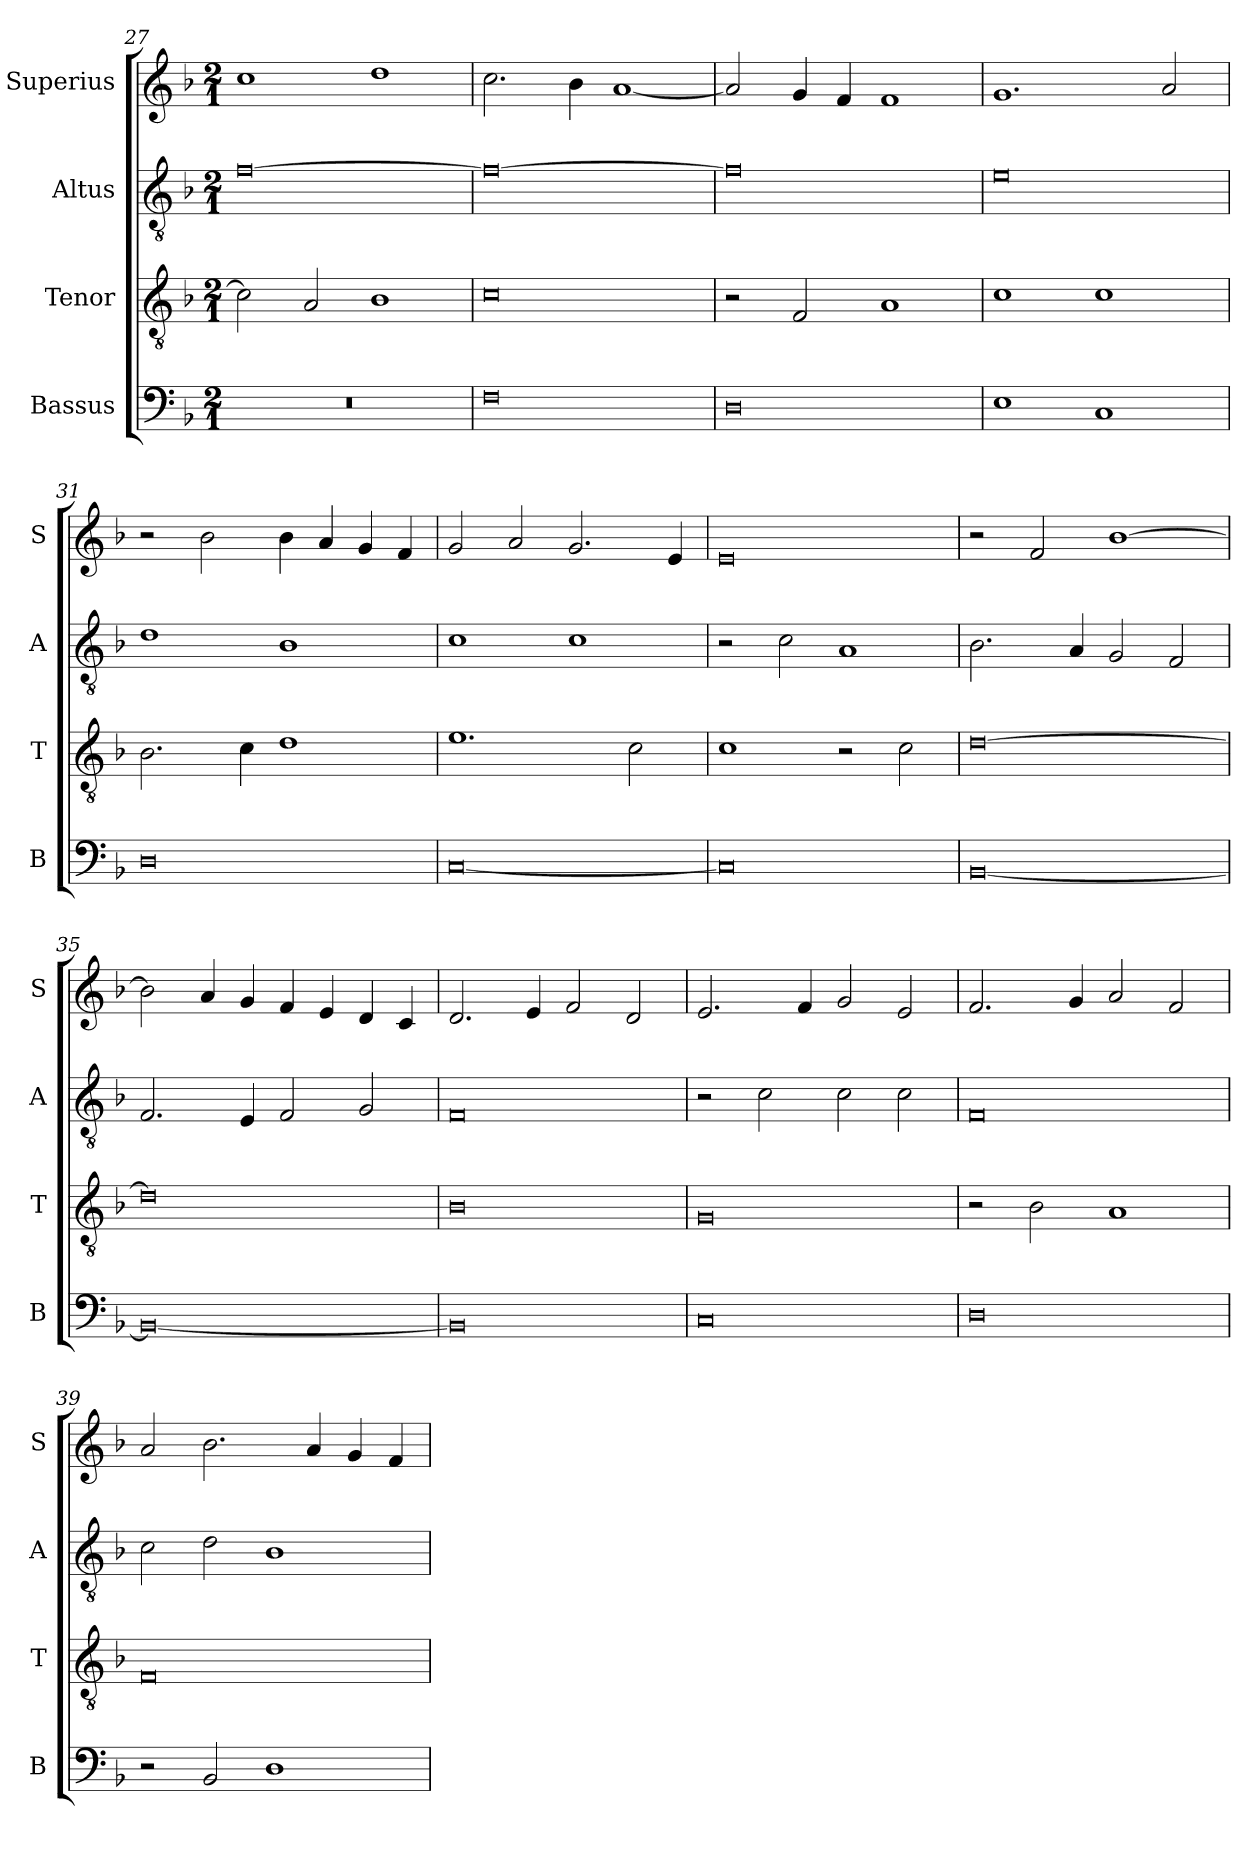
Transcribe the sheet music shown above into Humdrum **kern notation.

**kern	**kern	**kern	**kern
*part4	*part3	*part2	*part1
*staff4	*staff3	*staff2	*staff1
*I"Bassus	*I"Tenor	*I"Altus	*I"Superius
*I'B	*I'T	*I'A	*I'S
*clefF4	*clefGv2	*clefGv2	*clefG2
*k[b-]	*k[b-]	*k[b-]	*k[b-]
*M2/1	*M2/1	*M2/1	*M2/1
=27	=27	=27	=27
0r	2c\]	[0f	1cc
.	2A/	.	.
.	1B-	.	1dd
=28	=28	=28	=28
0F	0c	0f_	2.cc\
.	.	.	4b-\
.	.	.	[1a
=29	=29	=29	=29
0D	2r	0f]	2a/]
.	2F/	.	4g/
.	.	.	4f/
.	1A	.	1f
=30	=30	=30	=30
1E	1c	0e	1.g
1C	1c	.	.
.	.	.	2a/
=31	=31	=31	=31
0D	2.B-\	1d	2r
.	.	.	2b-\
.	4c\	.	.
.	1d	1B-	4b-\
.	.	.	4a/
.	.	.	4g/
.	.	.	4f/
=32	=32	=32	=32
[0C	1.e	1c	2g/
.	.	.	2a/
.	.	1c	2.g/
.	2c\	.	.
.	.	.	4e/
=33	=33	=33	=33
0C]	1c	2r	0e
.	.	2c\	.
.	2r	1A	.
.	2c\	.	.
=34	=34	=34	=34
[0BB-	[0d	2.B-\	2r
.	.	.	2f/
.	.	4A/	.
.	.	2G/	[1b-
.	.	2F/	.
=35	=35	=35	=35
0BB-_	0d]	2.F/	2b-\]
.	.	.	4a/
.	.	4E/	4g/
.	.	2F/	4f/
.	.	.	4e/
.	.	2G/	4d/
.	.	.	4c/
=36	=36	=36	=36
0BB-]	0B-	0F	2.d/
.	.	.	4e/
.	.	.	2f/
.	.	.	2d/
=37	=37	=37	=37
0C	0G	2r	2.e/
.	.	2c\	.
.	.	.	4f/
.	.	2c\	2g/
.	.	2c\	2e/
=38	=38	=38	=38
0D	2r	0F	2.f/
.	2B-\	.	.
.	.	.	4g/
.	1A	.	2a/
.	.	.	2f/
=39	=39	=39	=39
2r	0F	2c\	2a/
2BB-/	.	2d\	2.b-\
1D	.	1B-	.
.	.	.	4a/
.	.	.	4g/
.	.	.	4f/
=	=	=	=
*-	*-	*-	*-
